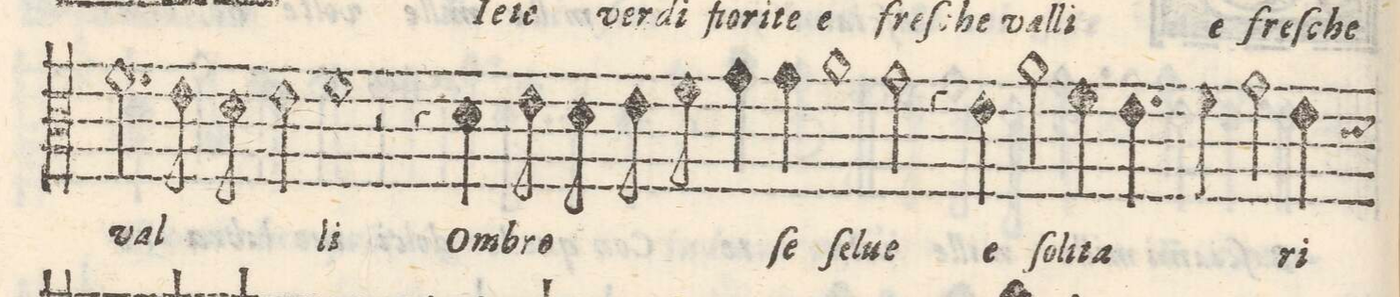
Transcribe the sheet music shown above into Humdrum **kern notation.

**kern	**text
*I"ALTO	*
*clefC3	*
*k[b-]	*
*met(C)	*
*M4/4	*
2.f\	val-
=8-	=8-
8e\	.
8d\	.
2e\	.
=9-	=9-
1f	-li
=10-	=10-
2r	.
4r	.
4d\	Om-
=11-	=11-
8e\	-bro-
8d\	.
8e\	.
8f\	.
4g\	.
4g\	-ſe
=12-	=12-
1a	ſel-
=13-	=13-
2g\	-ue
4r	.
4g\	e
=14-	=14-
2a\	ſo-
4f\	-li-
4.e\	-ta-
=15-	=15-
8f\	.
2g\	.
4e\	-ri
=16-	=16-
*-	*-
